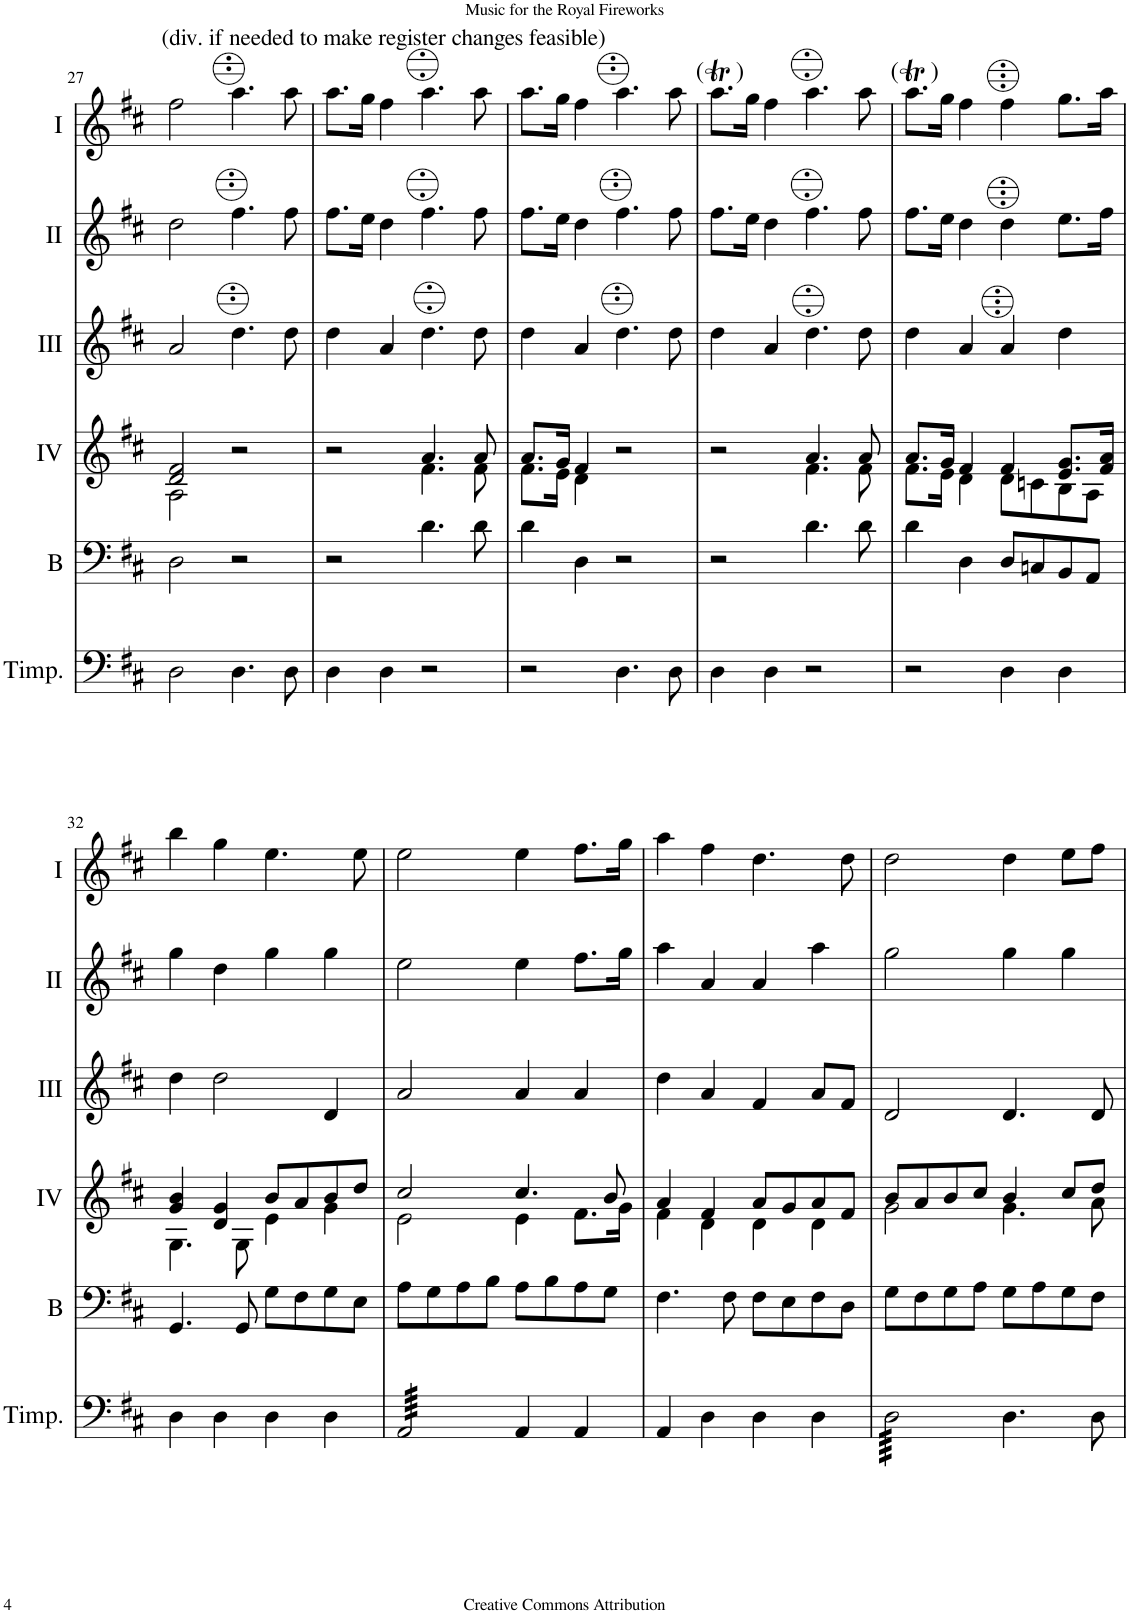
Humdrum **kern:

**kern	**kern	**kern	**kern	**kern	**kern
*part6	*part5	*part4	*part3	*part2	*part1
*staff6	*staff5	*staff4	*staff3	*staff2	*staff1
*I"Timpani	*I"Bass	*I"Acc. 4	*I"Acc. 3	*I"Acc. 2	*I"Acc. 1
*I'Timp.	*I'B	*	*	*	*
!!LO:PB:g=z
*clefF4	*clefF4	*clefG2	*clefG2	*clefG2	*clefG2
*k[f#c#]	*k[f#c#]	*k[f#c#]	*k[f#c#]	*k[f#c#]	*k[f#c#]
*M4/4	*M4/4	*M4/4	*M4/4	*M4/4	*M4/4
*met(c)	*met(c)	*met(c)	*met(c)	*met(c)	*met(c)
=27	=27	=27	=27	=27	=27
*	*	*^	*	*	*
!	!	!	!	!	!	!LO:TX:a:t=(div. if needed to make register changes feasible)
2D\	2D\	2d/ 2f#/	2A\	2a/	2dd\	2ff#\
4.D\	2r	2r	2ryy	4.dd\	4.ff#\	4.aa\
8D\	.	.	.	8dd\	8ff#\	8aa\
=28	=28	=28	=28	=28	=28	=28
4D\	2r	2r	2ryy	4dd\	8.ff#\L	8.aa\L
.	.	.	.	.	16ee\Jk	16gg\Jk
4D\	.	.	.	4a/	4dd\	4ff#\
2r	4.d\	4.a/	4.f#\	4.dd\	4.ff#\	4.aa\
.	8d\	8a/	8f#\	8dd\	8ff#\	8aa\
=29	=29	=29	=29	=29	=29	=29
2r	4d\	8.a/L	8.f#\L	4dd\	8.ff#\L	8.aa\L
.	.	16g/Jk	16e\Jk	.	16ee\Jk	16gg\Jk
.	4D\	4f#/	4d\	4a/	4dd\	4ff#\
4.D\	2r	2r	2ryy	4.dd\	4.ff#\	4.aa\
8D\	.	.	.	8dd\	8ff#\	8aa\
=30	=30	=30	=30	=30	=30	=30
!	!	!	!	!	!	!LO:TX:a:t=(     )
4D\	2r	2r	2ryy	4dd\	8.ff#\L	8.aaT\L
.	.	.	.	.	16ee\Jk	16gg\Jk
4D\	.	.	.	4a/	4dd\	4ff#\
2r	4.d\	4.a/	4.f#\	4.dd\	4.ff#\	4.aa\
.	8d\	8a/	8f#\	8dd\	8ff#\	8aa\
=31	=31	=31	=31	=31	=31	=31
!	!	!	!	!	!	!LO:TX:a:t=(     )
2r	4d\	8.a/L	8.f#\L	4dd\	8.ff#\L	8.aaT\L
.	.	16g/Jk	16e\Jk	.	16ee\Jk	16gg\Jk
.	4D\	4f#/	4d\	4a/	4dd\	4ff#\
4D\	8D/L	4f#/	8d\L	4a/	4dd\	4ff#\
.	8Cn/	.	8cn\	.	.	.
4D\	8BB/	8.e/ 8.g/L	8B\	4dd\	8.ee\L	8.gg\L
.	8AA/J	.	8A\J	.	.	.
.	.	16f#/ 16a/Jk	.	.	16ff#\Jk	16aa\Jk
!!LO:LB:g=z
=32	=32	=32	=32	=32	=32	=32
4D\	4.GG/	4g/ 4b/	4.G\	4dd\	4gg\	4bb\
4D\	.	4d/ 4g/	.	2dd\	4dd\	4gg\
.	8GG/	.	8G\	.	.	.
4D\	8G\L	8b/L	4e\	.	4gg\	4.ee\
.	8F#\	8a/	.	.	.	.
4D\	8G\	8b/	4g\	4d/	4gg\	.
.	8E\J	8dd/J	.	.	.	8ee\
=33	=33	=33	=33	=33	=33	=33
*tremolo	*	*	*	*	*	*
64AA/LLLL	8A\L	2cc#/	2e\	2a/	2ee\	2ee\
64AA/	.	.	.	.	.	.
64AA/	.	.	.	.	.	.
64AA/	.	.	.	.	.	.
64AA/	.	.	.	.	.	.
64AA/	.	.	.	.	.	.
64AA/	.	.	.	.	.	.
64AA/	.	.	.	.	.	.
64AA/	8G\	.	.	.	.	.
64AA/	.	.	.	.	.	.
64AA/	.	.	.	.	.	.
64AA/	.	.	.	.	.	.
64AA/	.	.	.	.	.	.
64AA/	.	.	.	.	.	.
64AA/	.	.	.	.	.	.
64AA/	.	.	.	.	.	.
64AA/	8A\	.	.	.	.	.
64AA/	.	.	.	.	.	.
64AA/	.	.	.	.	.	.
64AA/	.	.	.	.	.	.
64AA/	.	.	.	.	.	.
64AA/	.	.	.	.	.	.
64AA/	.	.	.	.	.	.
64AA/	.	.	.	.	.	.
64AA/	8B\J	.	.	.	.	.
64AA/	.	.	.	.	.	.
64AA/	.	.	.	.	.	.
64AA/	.	.	.	.	.	.
64AA/	.	.	.	.	.	.
64AA/	.	.	.	.	.	.
64AA/	.	.	.	.	.	.
64AA/JJJJ	.	.	.	.	.	.
*Xtremolo	*	*	*	*	*	*
4AA/	8A\L	4.cc#/	4e\	4a/	4ee\	4ee\
.	8B\	.	.	.	.	.
4AA/	8A\	.	8.f#\L	4a/	8.ff#\L	8.ff#\L
.	8G\J	8b/	.	.	.	.
.	.	.	16g\Jk	.	16gg\Jk	16gg\Jk
=34	=34	=34	=34	=34	=34	=34
4AA/	4.F#\	4a/	4f#\	4dd\	4aa\	4aa\
4D\	.	4f#/	4d\	4a/	4a/	4ff#\
.	8F#\	.	.	.	.	.
4D\	8F#\L	8a/L	4d\	4f#/	4a/	4.dd\
.	8E\	8g/	.	.	.	.
4D\	8F#\	8a/	4d\	8a/L	4aa\	.
.	8D\J	8f#/J	.	8f#/J	.	8dd\
=35	=35	=35	=35	=35	=35	=35
*tremolo	*	*	*	*	*	*
64D\LLLL	8G\L	8b/L	2g\	2d/	2gg\	2dd\
64D\	.	.	.	.	.	.
64D\	.	.	.	.	.	.
64D\	.	.	.	.	.	.
64D\	.	.	.	.	.	.
64D\	.	.	.	.	.	.
64D\	.	.	.	.	.	.
64D\	.	.	.	.	.	.
64D\	8F#\	8a/	.	.	.	.
64D\	.	.	.	.	.	.
64D\	.	.	.	.	.	.
64D\	.	.	.	.	.	.
64D\	.	.	.	.	.	.
64D\	.	.	.	.	.	.
64D\	.	.	.	.	.	.
64D\	.	.	.	.	.	.
64D\	8G\	8b/	.	.	.	.
64D\	.	.	.	.	.	.
64D\	.	.	.	.	.	.
64D\	.	.	.	.	.	.
64D\	.	.	.	.	.	.
64D\	.	.	.	.	.	.
64D\	.	.	.	.	.	.
64D\	.	.	.	.	.	.
64D\	8A\J	8cc#/J	.	.	.	.
64D\	.	.	.	.	.	.
64D\	.	.	.	.	.	.
64D\	.	.	.	.	.	.
64D\	.	.	.	.	.	.
64D\	.	.	.	.	.	.
64D\	.	.	.	.	.	.
64D\JJJJ	.	.	.	.	.	.
*Xtremolo	*	*	*	*	*	*
4.D\	8G\L	4b/	4.g\	4.d/	4gg\	4dd\
.	8A\	.	.	.	.	.
.	8G\	8cc#/L	.	.	4gg\	8ee\L
8D\	8F#\J	8dd/J	8a\	8d/	.	8ff#\J
*	*	*v	*v	*	*	*
=	=	=	=	=	=
*-	*-	*-	*-	*-	*-
